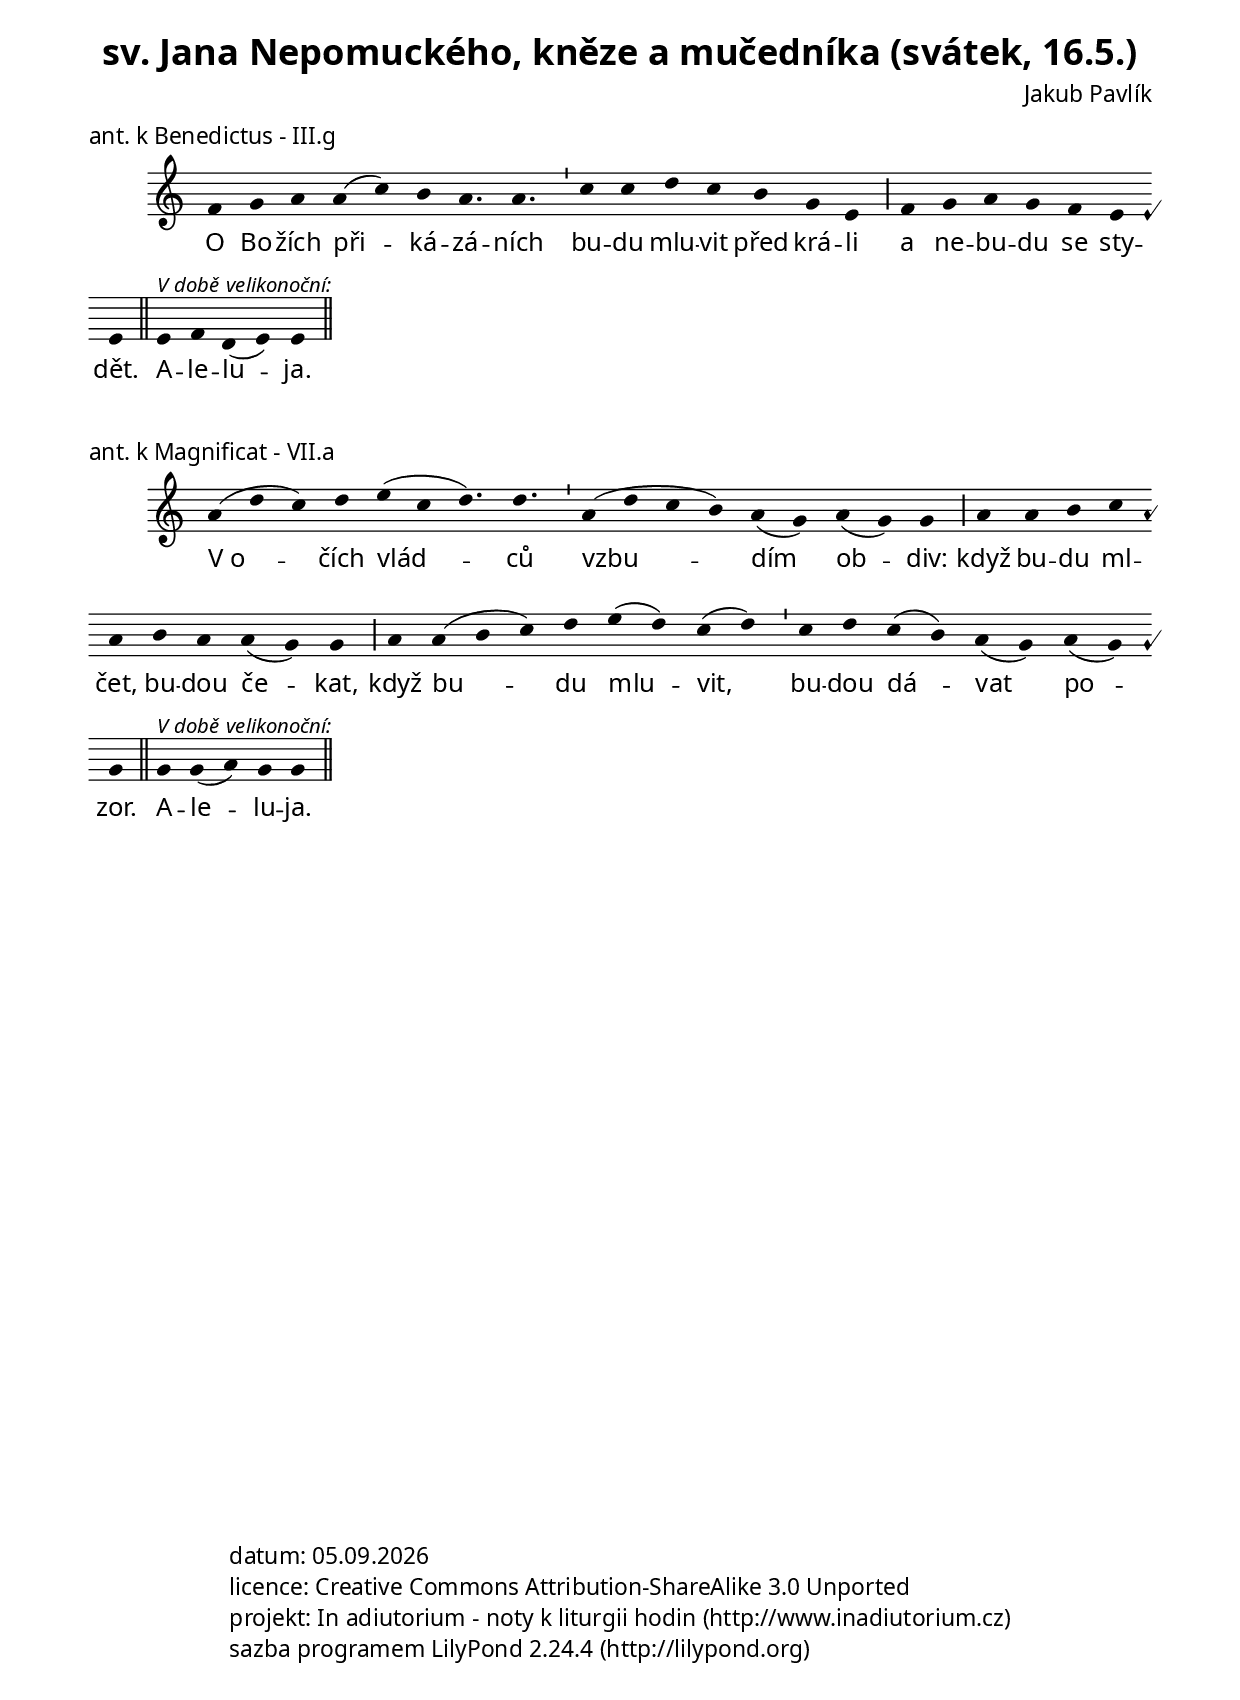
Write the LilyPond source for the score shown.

\version "2.15.37"

\header {
  title = "sv. Jana Nepomuckého, kněze a mučedníka (svátek, 16.5.)"
  composer = "Jakub Pavlík"
}

\include "../spolecne.ly"

\score {
  \relative c' {
    \choralniRezim
    f4 g a a( c) b a4. a \barMin c4 c d c b g e \barMaior
    f g a g f e e \barFinalis
    
    e^\markup\rubrVelikAleluja f d( e) e \barFinalis
  }
  \addlyrics {
    O Bo -- žích při -- ká -- zá -- ních bu -- du mlu -- vit před krá -- li
    a ne -- bu -- du se sty -- dět.
    
    A -- le -- lu -- ja.
  }
  \header {
    quid = "ant. k Benedictus"
    modus = "III"
    differentia = "g" 
    psalmus = ""
    id = ""
    piece = \markup {\sestavTitulekBezZalmu}
  }
}

\score {
  \relative c'' {
    \choralniRezim
    a4( d c) d e( c d4.) d \barMin a4( d c b) a( g) a( g) g \barMaior
    a a b c a b a a( g) g \barMaior
    a a( b c) d e( d) c( d) \barMin c d c( b) a( g) a( g) g \barFinalis
    
    g^\markup\rubrVelikAleluja g( a) g g \barFinalis
  }
  \addlyrics {
    V_o -- čích vlád -- ců vzbu -- dím ob -- div:
    když bu -- du ml -- čet, bu -- dou če -- kat,
    když bu -- du mlu -- vit, bu -- dou dá -- vat po -- zor.
    
    A -- le -- lu -- ja.
  }
  \header {
    quid = "ant. k Magnificat"
    modus = "VII"
    differentia = "a" 
    psalmus = ""
    id = ""
    piece = \markup {\sestavTitulekBezZalmu}
  }
}